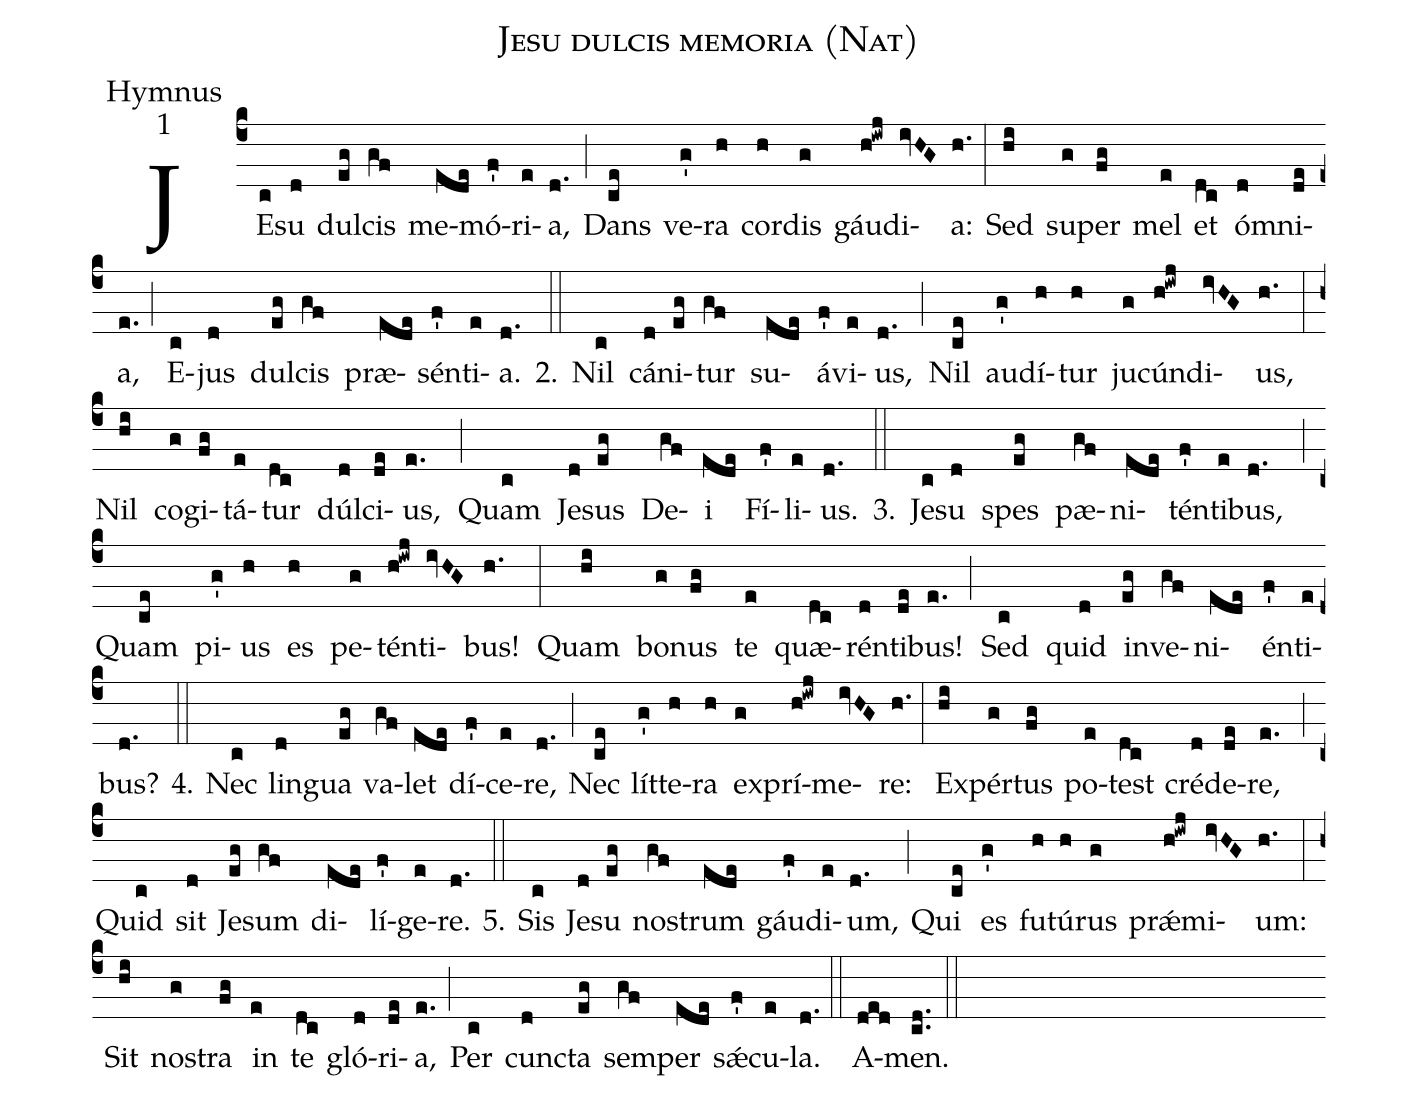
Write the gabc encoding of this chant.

name:Jesu dulcis memoria (Nat);
office-part:Hymnus;
mode:1;
%%
(c4) JE(c)su(d) dul(eg)cis(gf) me(ede)mó(f')ri(e)a,(d.) (;) Dans(ce) ve(g')ra(h) cor(h)dis(g) gáu(h!iwj)di(ivHG)a:(h.) (:) Sed(hi) su(g)per(fg) mel(e) et(dc) óm(d)ni(de)a,(e.) (;) E(c)jus(d) dul(eg)cis(gf) præ(ede)sén(f')ti(e)a.(d.)

2.(::) Nil(c) cá(d)ni(eg)tur(gf) su(ede)á(f')vi(e)us,(d.) (;) Nil(ce) au(g')dí(h)tur(h) ju(g)cún(h!iwj)di(ivHG)us,(h.) (:) Nil(hi) co(g)gi(fg)tá(e)tur(dc) dúl(d)ci(de)us,(e.) (;) Quam(c) Je(d)sus(eg) De(gf)i(ede) Fí(f')li(e)us.(d.)

3.(::) Je(c)su(d) spes(eg) pæ(gf)ni(ede)tén(f')ti(e)bus,(d.) (;) Quam(ce) pi(g')us(h) es(h) pe(g)tén(h!iwj)ti(ivHG)bus!(h.) (:) Quam(hi) bo(g)nus(fg) te(e) quæ(dc)rén(d)ti(de)bus!(e.) (;) Sed(c) quid(d) in(eg)ve(gf)ni(ede)én(f')ti(e)bus?(d.)

4.(::) Nec(c) lin(d)gua(eg) va(gf)let(ede) dí(f')ce(e)re,(d.) (;) Nec(ce) lít(g')te(h)ra(h) ex(g)prí(h!iwj)me(ivHG)re:(h.) (:) Ex(hi)pér(g)tus(fg) po(e)test(dc) cré(d)de(de)re,(e.) (;) Quid(c) sit(d) Je(eg)sum(gf) di(ede)lí(f')ge(e)re.(d.)

5.(::) Sis(c) Je(d)su(eg) no(gf)strum(ede) gáu(f')di(e)um,(d.) (;) Qui(ce) es(g') fu(h)tú(h)rus(g) prǽ(h!iwj)mi(ivHG)um:(h.) (:) Sit(hi) no(g)stra(fg) in(e) te(dc) gló(d)ri(de)a,(e.) (;) Per(c) cun(d)cta(eg) sem(gf)per(ede) sǽ(f')cu(e)la.(d.) (::)
A(ded)men.(cd..) (::)
